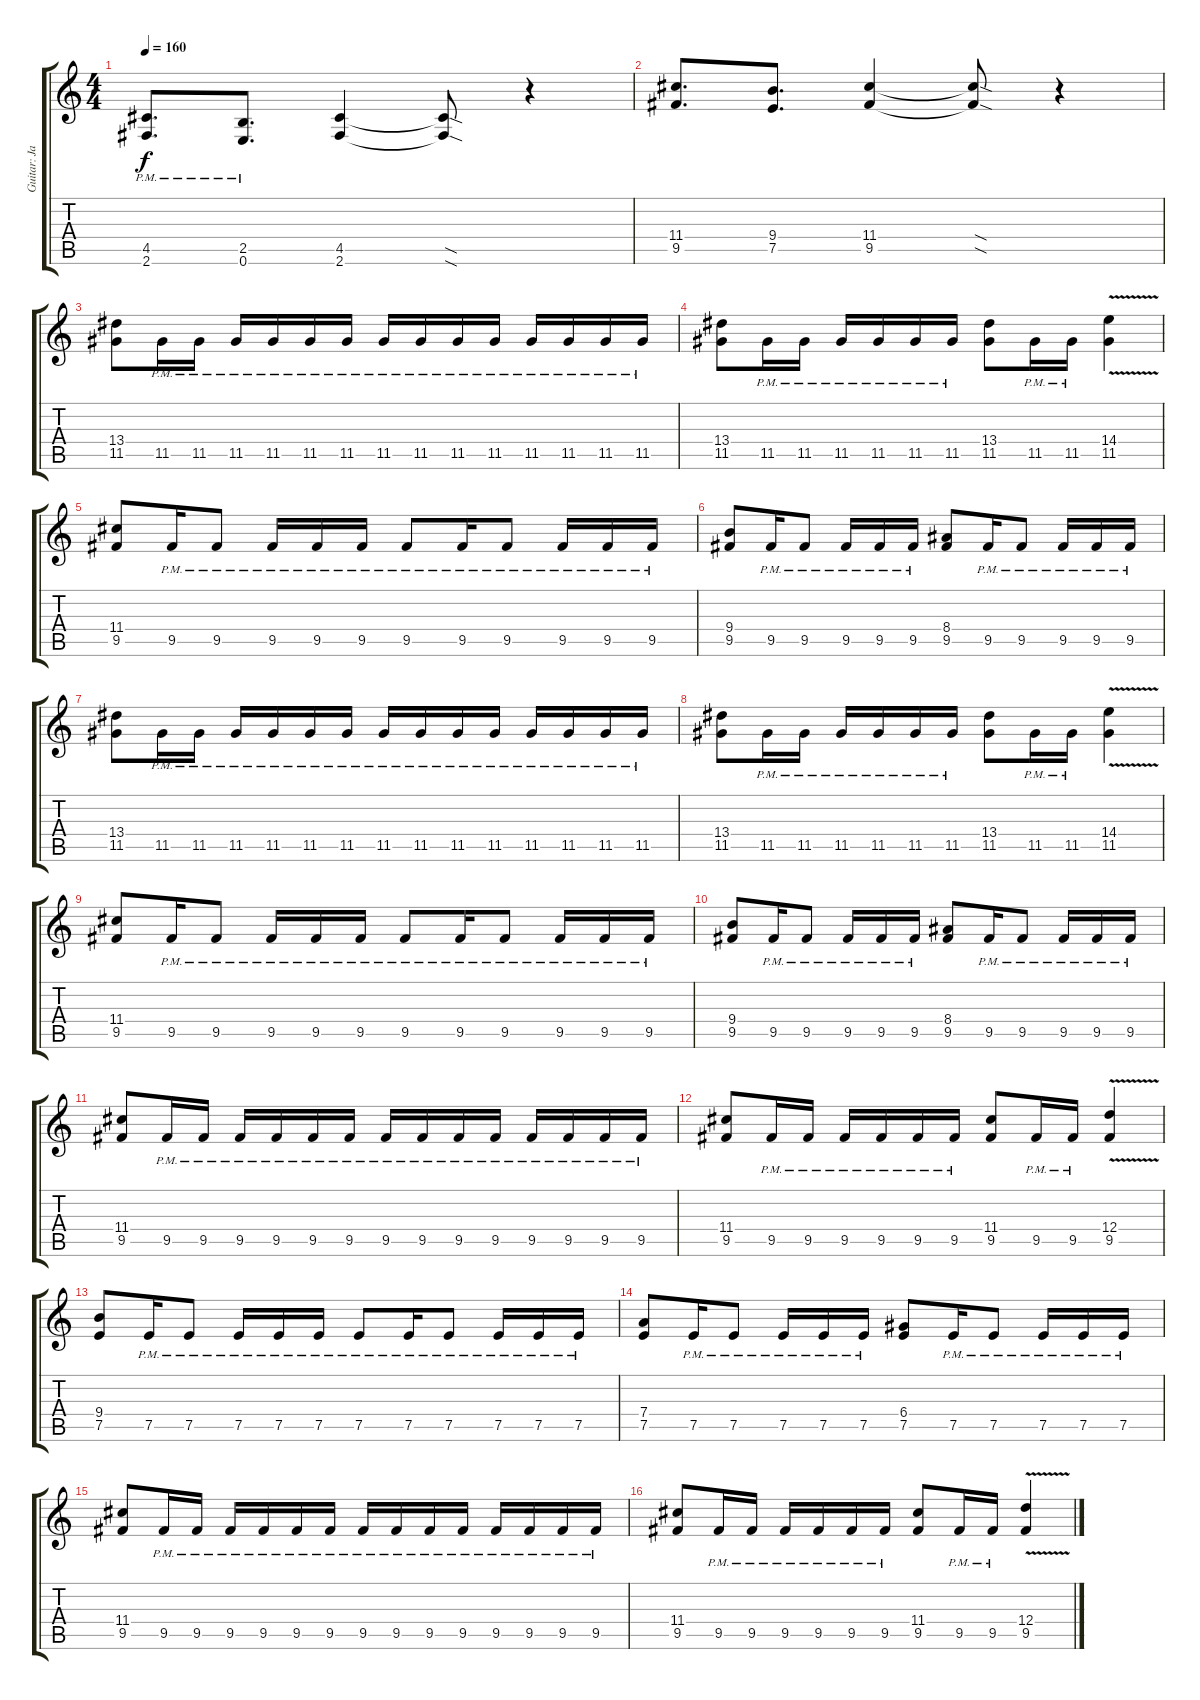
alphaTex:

\track ("Guitar: Jackie Slaughter" "Guitar: Ja") {instrument distortionguitar}
\staff {score tabs}
\tuning (E4 B3 G3 D3 A2 E2) {hide}
\ts (4 4)
\tempo 160
\clef g2
\ks c
(4.5{pm} 2.6{pm}).8{d dy f} (2.5{pm} 0.6{pm}).8{d} (4.5 2.6).4 (4.5{sod t} 2.6{sod t}).8 r.4 |
(11.4 9.5).8{d} (9.4 7.5).8{d} (11.4 9.5).4 (11.4{sod t} 9.5{sod t}).8 r.4 |
(13.4 11.5).8 11.5{pm}.16 11.5{pm}.16 11.5{pm}.16 11.5{pm}.16 11.5{pm}.16 11.5{pm}.16 11.5{pm}.16 11.5{pm}.16 11.5{pm}.16 11.5{pm}.16 11.5{pm}.16 11.5{pm}.16 11.5{pm}.16 11.5{pm}.16 |
(13.4 11.5).8 11.5{pm}.16 11.5{pm}.16 11.5{pm}.16 11.5{pm}.16 11.5{pm}.16 11.5{pm}.16 (13.4 11.5).8 11.5{pm}.16 11.5{pm}.16 (14.4{v} 11.5{v}).4 |
(11.4 9.5).8 9.5{pm}.16 9.5{pm}.8 9.5{pm}.16 9.5{pm}.16 9.5{pm}.16 9.5{pm}.8 9.5{pm}.16 9.5{pm}.8 9.5{pm}.16 9.5{pm}.16 9.5{pm}.16 |
(9.4 9.5).8 9.5{pm}.16 9.5{pm}.8 9.5{pm}.16 9.5{pm}.16 9.5{pm}.16 (8.4 9.5).8 9.5{pm}.16 9.5{pm}.8 9.5{pm}.16 9.5{pm}.16 9.5{pm}.16 |
(13.4 11.5).8 11.5{pm}.16 11.5{pm}.16 11.5{pm}.16 11.5{pm}.16 11.5{pm}.16 11.5{pm}.16 11.5{pm}.16 11.5{pm}.16 11.5{pm}.16 11.5{pm}.16 11.5{pm}.16 11.5{pm}.16 11.5{pm}.16 11.5{pm}.16 |
(13.4 11.5).8 11.5{pm}.16 11.5{pm}.16 11.5{pm}.16 11.5{pm}.16 11.5{pm}.16 11.5{pm}.16 (13.4 11.5).8 11.5{pm}.16 11.5{pm}.16 (14.4{v} 11.5{v}).4 |
(11.4 9.5).8 9.5{pm}.16 9.5{pm}.8 9.5{pm}.16 9.5{pm}.16 9.5{pm}.16 9.5{pm}.8 9.5{pm}.16 9.5{pm}.8 9.5{pm}.16 9.5{pm}.16 9.5{pm}.16 |
(9.4 9.5).8 9.5{pm}.16 9.5{pm}.8 9.5{pm}.16 9.5{pm}.16 9.5{pm}.16 (8.4 9.5).8 9.5{pm}.16 9.5{pm}.8 9.5{pm}.16 9.5{pm}.16 9.5{pm}.16 |
(11.4 9.5).8 9.5{pm}.16 9.5{pm}.16 9.5{pm}.16 9.5{pm}.16 9.5{pm}.16 9.5{pm}.16 9.5{pm}.16 9.5{pm}.16 9.5{pm}.16 9.5{pm}.16 9.5{pm}.16 9.5{pm}.16 9.5{pm}.16 9.5{pm}.16 |
(11.4 9.5).8 9.5{pm}.16 9.5{pm}.16 9.5{pm}.16 9.5{pm}.16 9.5{pm}.16 9.5{pm}.16 (11.4 9.5).8 9.5{pm}.16 9.5{pm}.16 (12.4{v} 9.5{v}).4 |
(9.4 7.5).8 7.5{pm}.16 7.5{pm}.8 7.5{pm}.16 7.5{pm}.16 7.5{pm}.16 7.5{pm}.8 7.5{pm}.16 7.5{pm}.8 7.5{pm}.16 7.5{pm}.16 7.5{pm}.16 |
(7.4 7.5).8 7.5{pm}.16 7.5{pm}.8 7.5{pm}.16 7.5{pm}.16 7.5{pm}.16 (6.4 7.5).8 7.5{pm}.16 7.5{pm}.8 7.5{pm}.16 7.5{pm}.16 7.5{pm}.16 |
(11.4 9.5).8 9.5{pm}.16 9.5{pm}.16 9.5{pm}.16 9.5{pm}.16 9.5{pm}.16 9.5{pm}.16 9.5{pm}.16 9.5{pm}.16 9.5{pm}.16 9.5{pm}.16 9.5{pm}.16 9.5{pm}.16 9.5{pm}.16 9.5{pm}.16 |
(11.4 9.5).8 9.5{pm}.16 9.5{pm}.16 9.5{pm}.16 9.5{pm}.16 9.5{pm}.16 9.5{pm}.16 (11.4 9.5).8 9.5{pm}.16 9.5{pm}.16 (12.4{v} 9.5{v}).4
